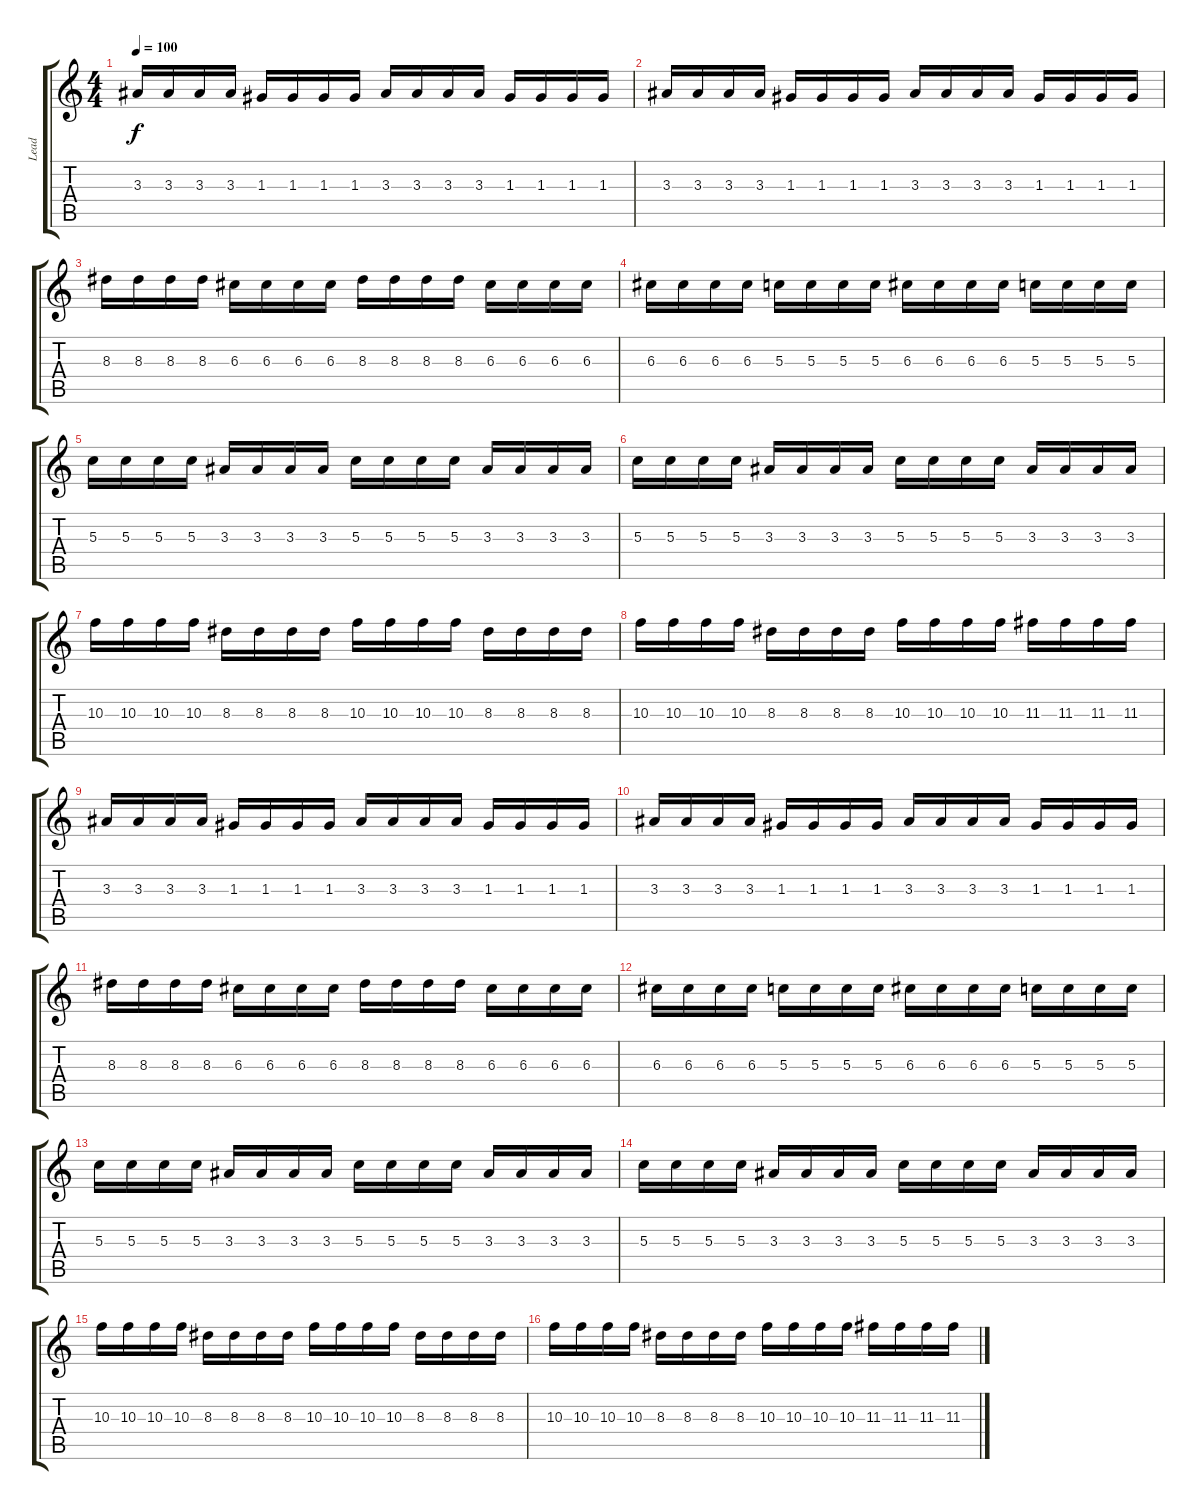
\track ("Lead" "Lead") {instrument distortionguitar}
\staff {score tabs}
\tuning (E4 B3 G3 D3 A2 E2) {hide}
\ts (4 4)
\tempo 100
\clef g2
\ks c
3.3.16{dy f} 3.3.16 3.3.16 3.3.16 1.3.16 1.3.16 1.3.16 1.3.16 3.3.16 3.3.16 3.3.16 3.3.16 1.3.16 1.3.16 1.3.16 1.3.16 |
3.3.16 3.3.16 3.3.16 3.3.16 1.3.16 1.3.16 1.3.16 1.3.16 3.3.16 3.3.16 3.3.16 3.3.16 1.3.16 1.3.16 1.3.16 1.3.16 |
8.3.16 8.3.16 8.3.16 8.3.16 6.3.16 6.3.16 6.3.16 6.3.16 8.3.16 8.3.16 8.3.16 8.3.16 6.3.16 6.3.16 6.3.16 6.3.16 |
6.3.16 6.3.16 6.3.16 6.3.16 5.3.16 5.3.16 5.3.16 5.3.16 6.3.16 6.3.16 6.3.16 6.3.16 5.3.16 5.3.16 5.3.16 5.3.16 |
5.3.16 5.3.16 5.3.16 5.3.16 3.3.16 3.3.16 3.3.16 3.3.16 5.3.16 5.3.16 5.3.16 5.3.16 3.3.16 3.3.16 3.3.16 3.3.16 |
5.3.16 5.3.16 5.3.16 5.3.16 3.3.16 3.3.16 3.3.16 3.3.16 5.3.16 5.3.16 5.3.16 5.3.16 3.3.16 3.3.16 3.3.16 3.3.16 |
10.3.16 10.3.16 10.3.16 10.3.16 8.3.16 8.3.16 8.3.16 8.3.16 10.3.16 10.3.16 10.3.16 10.3.16 8.3.16 8.3.16 8.3.16 8.3.16 |
10.3.16 10.3.16 10.3.16 10.3.16 8.3.16 8.3.16 8.3.16 8.3.16 10.3.16 10.3.16 10.3.16 10.3.16 11.3.16 11.3.16 11.3.16 11.3.16 |
3.3.16 3.3.16 3.3.16 3.3.16 1.3.16 1.3.16 1.3.16 1.3.16 3.3.16 3.3.16 3.3.16 3.3.16 1.3.16 1.3.16 1.3.16 1.3.16 |
3.3.16 3.3.16 3.3.16 3.3.16 1.3.16 1.3.16 1.3.16 1.3.16 3.3.16 3.3.16 3.3.16 3.3.16 1.3.16 1.3.16 1.3.16 1.3.16 |
8.3.16 8.3.16 8.3.16 8.3.16 6.3.16 6.3.16 6.3.16 6.3.16 8.3.16 8.3.16 8.3.16 8.3.16 6.3.16 6.3.16 6.3.16 6.3.16 |
6.3.16 6.3.16 6.3.16 6.3.16 5.3.16 5.3.16 5.3.16 5.3.16 6.3.16 6.3.16 6.3.16 6.3.16 5.3.16 5.3.16 5.3.16 5.3.16 |
5.3.16 5.3.16 5.3.16 5.3.16 3.3.16 3.3.16 3.3.16 3.3.16 5.3.16 5.3.16 5.3.16 5.3.16 3.3.16 3.3.16 3.3.16 3.3.16 |
5.3.16 5.3.16 5.3.16 5.3.16 3.3.16 3.3.16 3.3.16 3.3.16 5.3.16 5.3.16 5.3.16 5.3.16 3.3.16 3.3.16 3.3.16 3.3.16 |
10.3.16 10.3.16 10.3.16 10.3.16 8.3.16 8.3.16 8.3.16 8.3.16 10.3.16 10.3.16 10.3.16 10.3.16 8.3.16 8.3.16 8.3.16 8.3.16 |
10.3.16 10.3.16 10.3.16 10.3.16 8.3.16 8.3.16 8.3.16 8.3.16 10.3.16 10.3.16 10.3.16 10.3.16 11.3.16 11.3.16 11.3.16 11.3.16
